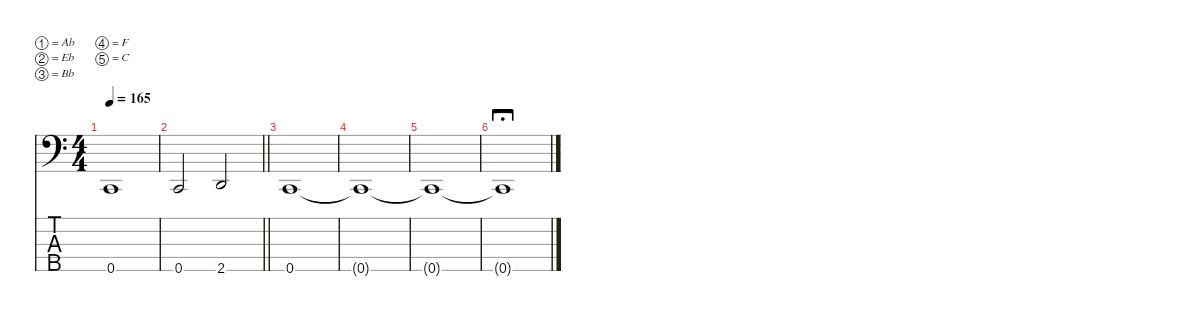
\defaultSystemsLayout 4
\hideDynamics
\bracketExtendMode nobrackets
\singleTrackTrackNamePolicy hidden
\multiTrackTrackNamePolicy hidden
\firstSystemTrackNameMode fullname
\otherSystemsTrackNameOrientation horizontal
\track ("John Harder (Bass Guitar)" "fl.bs.") {instrument fretlessbass}
\staff {score tabs}
\tuning (Ab2 Eb2 Bb1 F1 C1)
\ts (4 4)
\tempo 165
\clef f4
\ks c
0.5.1{dy f beam Up} |
\barLineRight lightlight
0.5.2{beam Up} 2.5.2{beam Up} |
0.5.1{beam Up} |
0.5{t}.1{beam Up} |
0.5{t}.1{beam Up} |
0.5{t}.1{fermata (long 1) beam Up}
